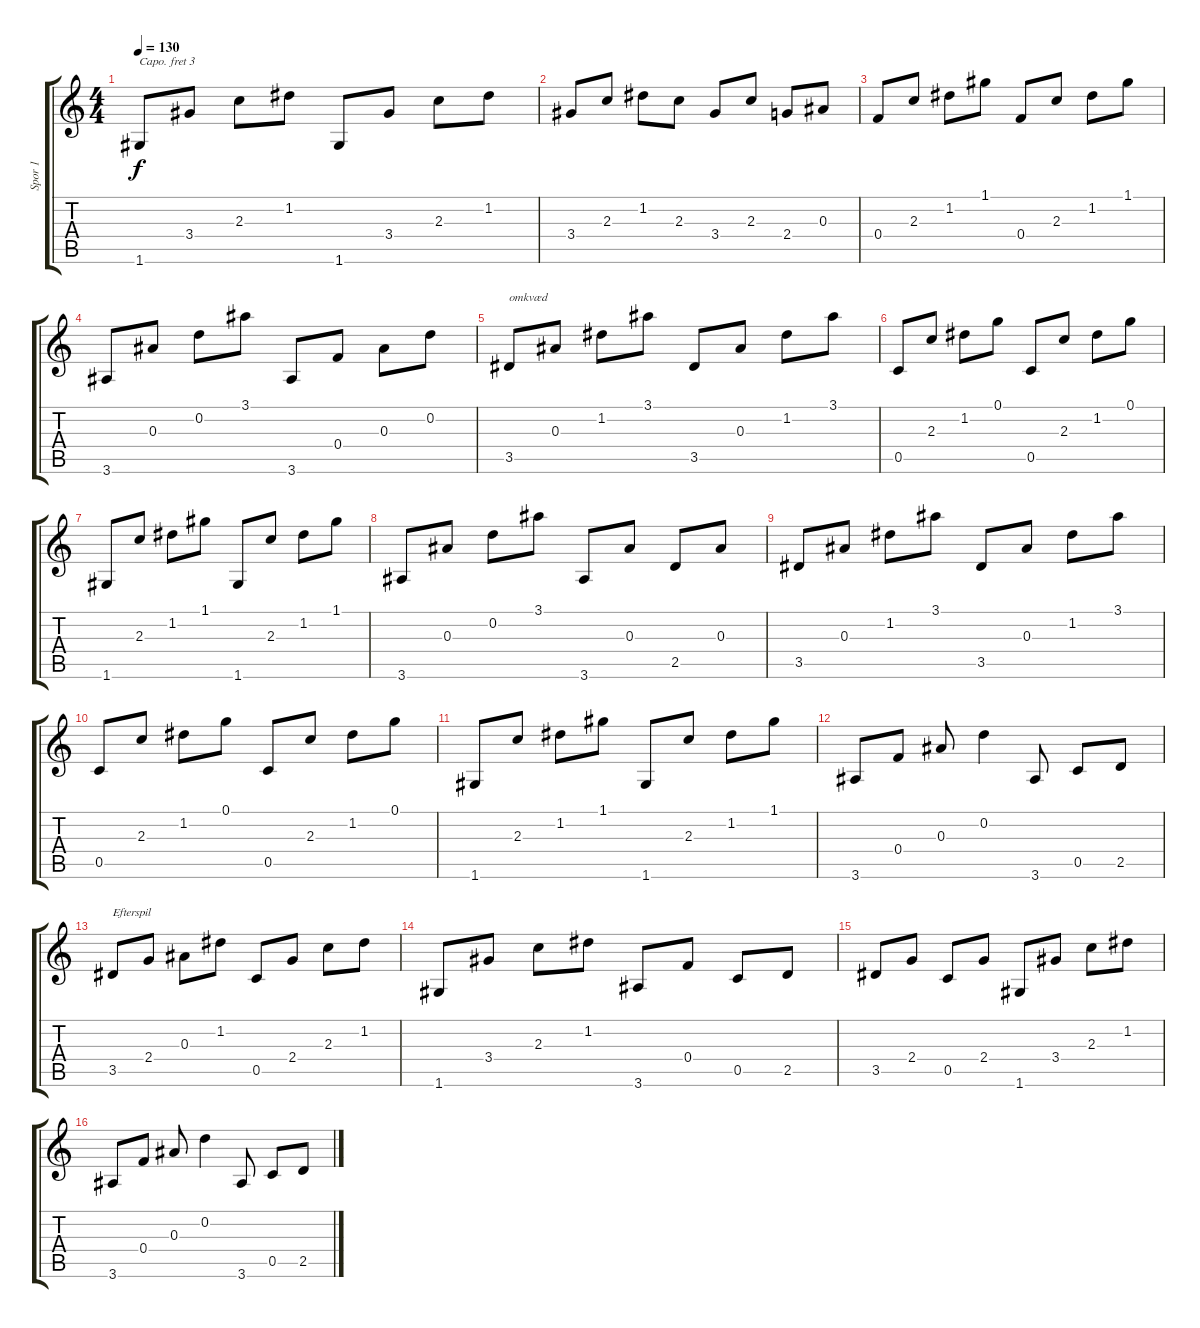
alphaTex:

\track ("Spor 1" "Spor 1") {instrument acousticguitarnylon}
\staff {score tabs}
\capo 3
\tuning (E4 B3 G3 D3 A2 E2) {hide}
\ts (4 4)
\tempo 130
\clef g2
\ks c
1.6.8{dy f} 3.4.8 2.3.8 1.2.8 1.6.8 3.4.8 2.3.8 1.2.8 |
3.4.8 2.3.8 1.2.8 2.3.8 3.4.8 2.3.8 2.4.8 0.3.8 |
0.4.8 2.3.8 1.2.8 1.1.8 0.4.8 2.3.8 1.2.8 1.1.8 |
3.6.8 0.3.8 0.2.8 3.1.8 3.6.8 0.4.8 0.3.8 0.2.8 |
3.5.8{txt "omkvæd"} 0.3.8 1.2.8 3.1.8 3.5.8 0.3.8 1.2.8 3.1.8 |
0.5.8 2.3.8 1.2.8 0.1.8 0.5.8 2.3.8 1.2.8 0.1.8 |
1.6.8 2.3.8 1.2.8 1.1.8 1.6.8 2.3.8 1.2.8 1.1.8 |
3.6.8 0.3.8 0.2.8 3.1.8 3.6.8 0.3.8 2.5.8 0.3.8 |
3.5.8 0.3.8 1.2.8 3.1.8 3.5.8 0.3.8 1.2.8 3.1.8 |
0.5.8 2.3.8 1.2.8 0.1.8 0.5.8 2.3.8 1.2.8 0.1.8 |
1.6.8 2.3.8 1.2.8 1.1.8 1.6.8 2.3.8 1.2.8 1.1.8 |
3.6.8 0.4.8 0.3.8 0.2.4 3.6.8 0.5.8 2.5.8 |
3.5.8{txt "Efterspil"} 2.4.8 0.3.8 1.2.8 0.5.8 2.4.8 2.3.8 1.2.8 |
1.6.8 3.4.8 2.3.8 1.2.8 3.6.8 0.4.8 0.5.8 2.5.8 |
3.5.8 2.4.8 0.5.8 2.4.8 1.6.8 3.4.8 2.3.8 1.2.8 |
3.6.8 0.4.8 0.3.8 0.2.4 3.6.8 0.5.8 2.5.8
